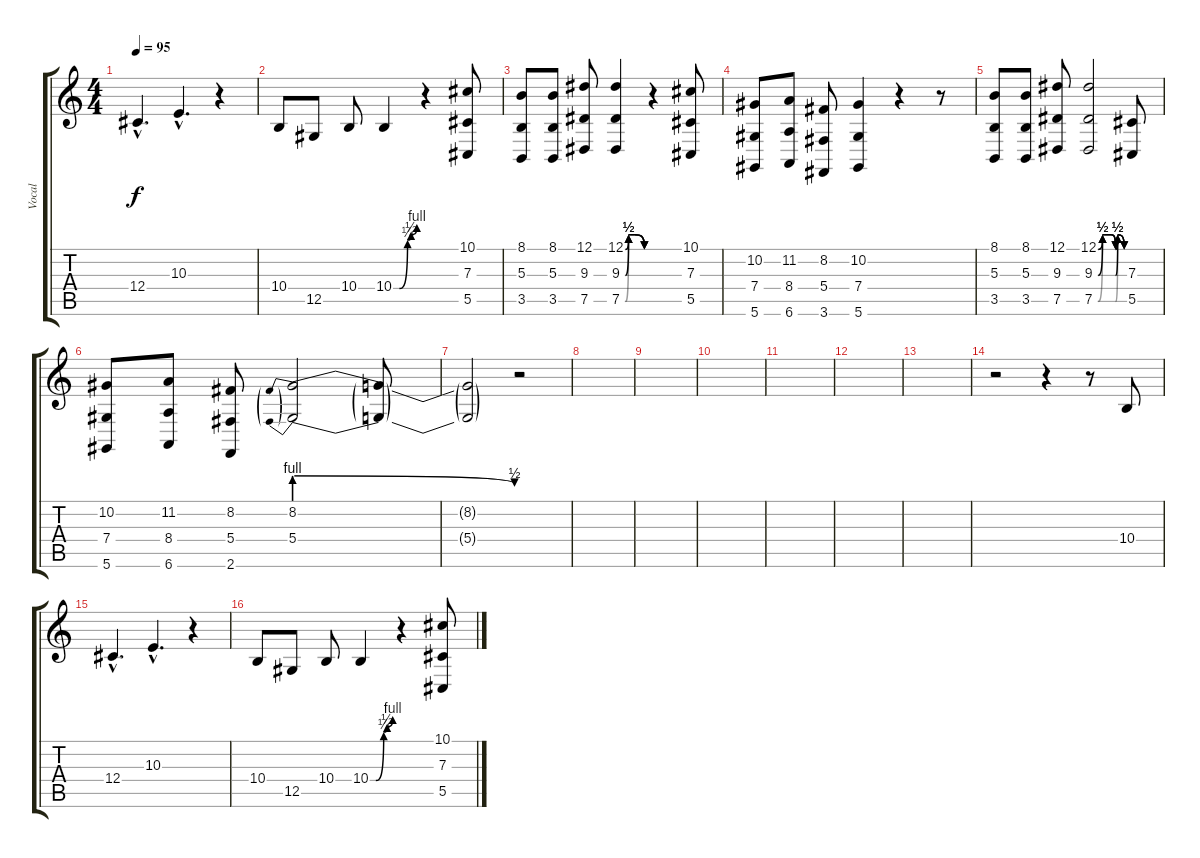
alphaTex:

\track ("Vocal" "Vocal") {instrument violin}
\staff {score tabs}
\tuning (Eb4 Bb3 Gb3 Db3 Ab2 Eb2) {hide}
\ts (4 4)
\tempo 95
\clef g2
\ks c
12.4{hac}.4{d dy f} 10.3{hac}.4{d} r.4 |
10.4.8 12.5.8 10.4.8 10.4{be (custom 0 0 15 0 36 1 45 2 60 4)}.4 r.4 (10.1 7.3 5.5).8 |
(8.1 5.3 3.5).8 (8.1 5.3 3.5).8 (12.1 9.3 7.5).8 (12.1{be (custom 0 0 10 2 15 2 30 2 60 0)} 9.3{be (custom 0 0 10 2 15 2 30 2 60 0)} 7.5{be (custom 0 0 10 2 15 2 30 2 60 0)}).4 r.4 (10.1 7.3 5.5).8 |
(10.2 7.4 5.6).8 (11.2 8.4 6.6).8 (8.2 5.4 3.6).8 (10.2 7.4 5.6).4 r.4 r.8 |
(8.1 5.3 3.5).8 (8.1 5.3 3.5).8 (12.1 9.3 7.5).8 (12.1{be (custom 0 0 10 2 15 2 30 2 40 0 45 2 60 0)} 9.3{be (custom 0 0 10 2 15 2 30 2 40 0 45 2 60 0)} 7.5{be (custom 0 0 10 2 15 2 30 2 40 0 45 2 60 0)}).2 (7.3 5.5).8 |
(10.2 7.4 5.6).8 (11.2 8.4 6.6).8 (8.2 5.4 2.6).8 (8.2{be (prebendrelease 0 4 60 2)} 5.4{be (prebendrelease 0 4 60 2)}).2 (8.2{t} 5.4{t}).8 |
(8.2{t} 5.4{t}).2 r.2 |
|
|
|
|
|
|
r.2 r.4 r.8 10.4.8 |
12.4{hac}.4{d} 10.3{hac}.4{d} r.4 |
10.4.8 12.5.8 10.4.8 10.4{be (custom 0 0 15 0 36 1 45 2 60 4)}.4 r.4 (10.1 7.3 5.5).8
